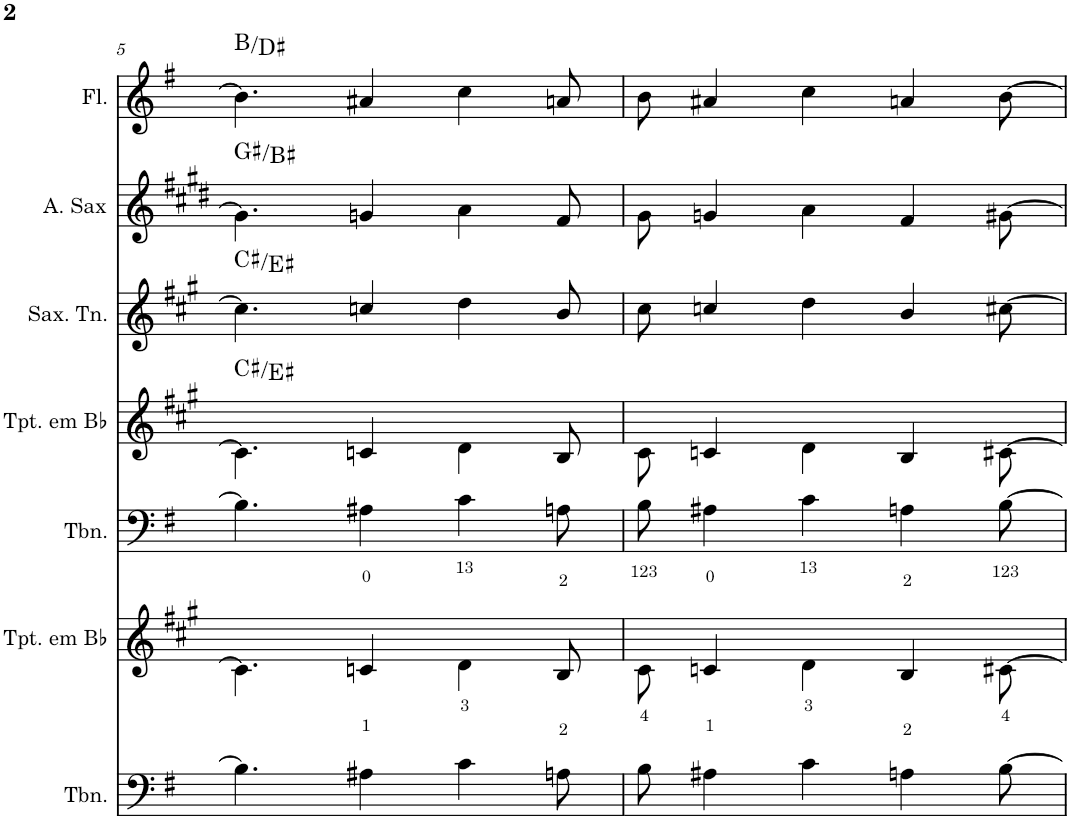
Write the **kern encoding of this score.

**kern	**kern	**kern	**kern	**harte	**kern	**harte	**kern	**harte	**kern	**harte
*part7	*part6	*part5	*part4	*part4	*part3	*part3	*part2	*part2	*part1	*part1
*staff7	*staff6	*staff5	*staff4	*	*staff3	*	*staff2	*	*staff1	*
*I"Trombone	*I"Trompete em Bb	*I"Trombone	*I"Trompete em Bb	*	*I"Saxofone Tenor	*	*I"Saxofone Alto	*	*I"Flauta Transversal	*
*I'Tbn.	*I'Tpt. em Bb	*I'Tbn.	*I'Tpt. em Bb	*	*I'Sax. Tn.	*	*	*	*I'Fl.	*
!!LO:PB:g=z
*clefF4	*clefG2	*clefF4	*clefG2	*	*clefG2	*	*clefG2	*	*clefG2	*
*	*Trd1c2	*	*Trd1c2	*	*Trd8c14	*	*Trd5c9	*	*	*
*k[f#]	*k[f#c#g#]	*k[f#]	*k[f#c#g#]	*	*k[f#c#g#]	*	*k[f#c#g#d#]	*	*k[f#]	*
*M4/4	*M4/4	*M4/4	*M4/4	*	*M4/4	*	*M4/4	*	*M4/4	*
=5	=5	=5	=5	=5	=5	=5	=5	=5	=5	=5
4.B\]	4.c#\]	4.B\]	4.c#\]	C#:maj/3	4.cc#\]	C#:maj/3	4.g#\]	G#:maj/3	4.b\]	B:maj/3
4A#X\	4cn/	4A#X\	4cn/	.	4ccn/	.	4gn/	.	4a#X/	.
4c\	4d\	4c\	4d\	.	4dd\	.	4a\	.	4cc\	.
8An\	8B/	8An\	8B/	.	8b/	.	8f#/	.	8an/	.
=6	=6	=6	=6	=6	=6	=6	=6	=6	=6	=6
8B\	8c#\	8B\	8c#\	.	8cc#\	.	8g#\	.	8b\	.
4A#X\	4cn/	4A#X\	4cn/	.	4ccn/	.	4gn/	.	4a#X/	.
4c\	4d\	4c\	4d\	.	4dd\	.	4a\	.	4cc\	.
4An\	4B/	4An\	4B/	.	4b/	.	4f#/	.	4an/	.
[8B\	[8c#X\	[8B\	[8c#X\	.	[8cc#X\	.	[8g#X\	.	[8b\	.
=	=	=	=	=	=	=	=	=	=	=
*-	*-	*-	*-	*-	*-	*-	*-	*-	*-	*-
